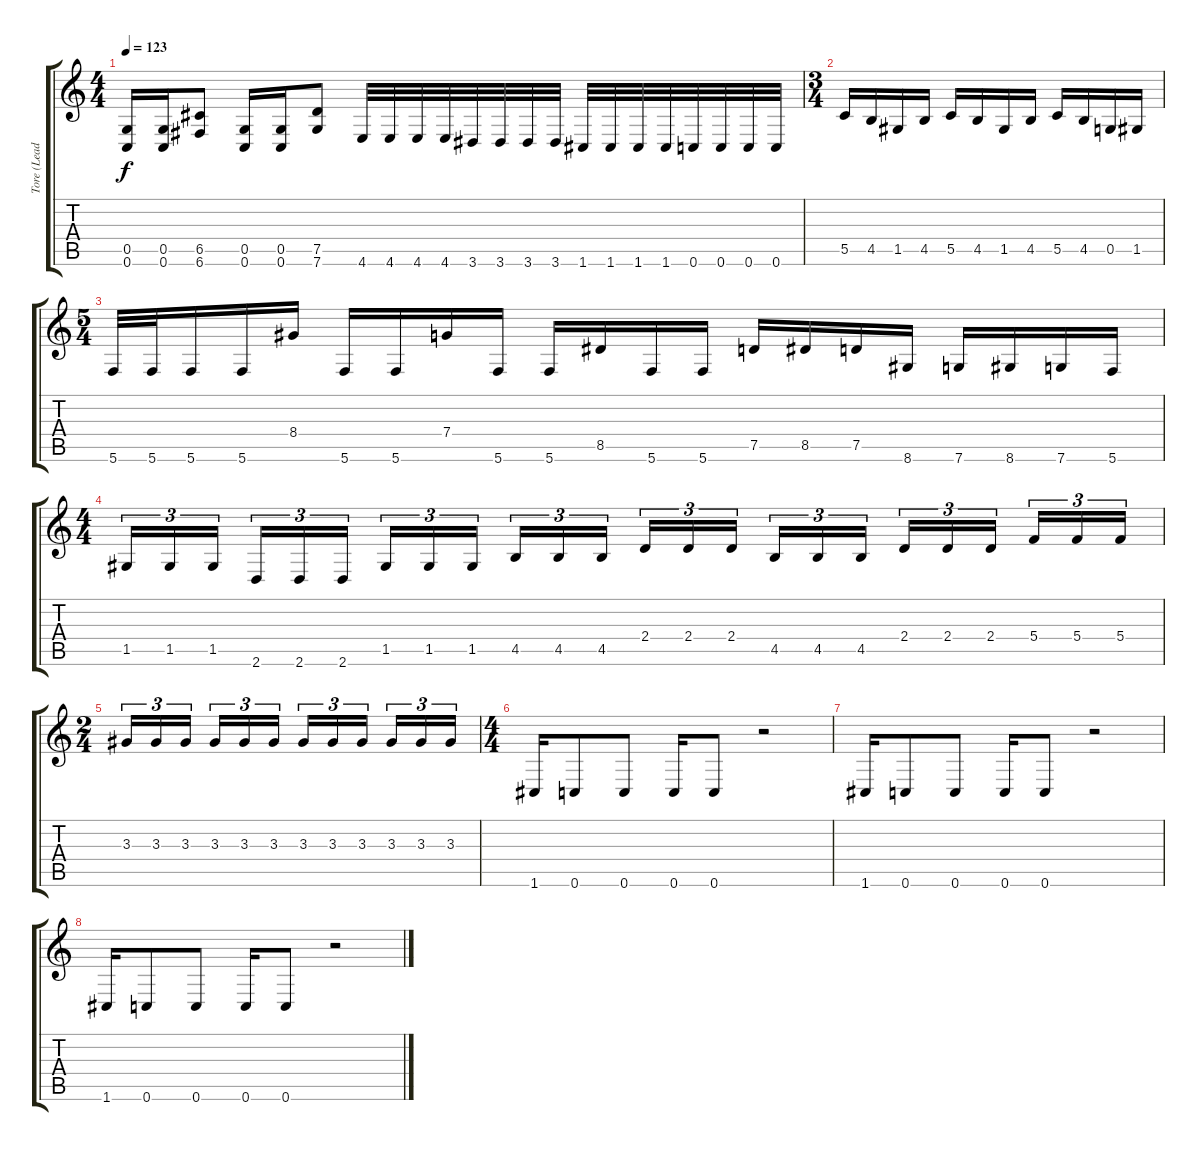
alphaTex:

\track ("Tore (Lead Guitar) " "Tore (Lead") {instrument distortionguitar}
\staff {score tabs}
\tuning (D4 A3 F3 C3 G2 C2) {hide}
\ts (4 4)
\tempo 123
\clef g2
\ks c
(0.5 0.6).16{dy f} (0.5 0.6).16 (6.5 6.6).8 (0.5 0.6).16 (0.5 0.6).16 (7.5 7.6).8 4.6.32 4.6.32 4.6.32 4.6.32 3.6.32 3.6.32 3.6.32 3.6.32 1.6.32 1.6.32 1.6.32 1.6.32 0.6.32 0.6.32 0.6.32 0.6.32 |
\ts (3 4)
5.5.16 4.5.16 1.5.16 4.5.16 5.5.16 4.5.16 1.5.16 4.5.16 5.5.16 4.5.16 0.5.16 1.5.16 |
\ts (5 4)
5.6.32 5.6.32 5.6.16 5.6.16 8.4.16 5.6.16 5.6.16 7.4.16 5.6.16 5.6.16 8.5.16 5.6.16 5.6.16 7.5.16 8.5.16 7.5.16 8.6.16 7.6.16 8.6.16 7.6.16 5.6.16 |
\ts (4 4)
1.5.16{tu (3 2)} 1.5.16{tu (3 2)} 1.5.16{tu (3 2) beam splitsecondary} 2.6.16{tu (3 2)} 2.6.16{tu (3 2)} 2.6.16{tu (3 2)} 1.5.16{tu (3 2)} 1.5.16{tu (3 2)} 1.5.16{tu (3 2) beam splitsecondary} 4.5.16{tu (3 2)} 4.5.16{tu (3 2)} 4.5.16{tu (3 2)} 2.4.16{tu (3 2)} 2.4.16{tu (3 2)} 2.4.16{tu (3 2) beam splitsecondary} 4.5.16{tu (3 2)} 4.5.16{tu (3 2)} 4.5.16{tu (3 2)} 2.4.16{tu (3 2)} 2.4.16{tu (3 2)} 2.4.16{tu (3 2) beam splitsecondary} 5.4.16{tu (3 2)} 5.4.16{tu (3 2)} 5.4.16{tu (3 2)} |
\ts (2 4)
3.3.16{tu (3 2)} 3.3.16{tu (3 2)} 3.3.16{tu (3 2) beam splitsecondary} 3.3.16{tu (3 2)} 3.3.16{tu (3 2)} 3.3.16{tu (3 2)} 3.3.16{tu (3 2)} 3.3.16{tu (3 2)} 3.3.16{tu (3 2) beam splitsecondary} 3.3.16{tu (3 2)} 3.3.16{tu (3 2)} 3.3.16{tu (3 2)} |
\ts (4 4)
1.6.16 0.6.8 0.6.8 0.6.16 0.6.8 r.2 |
1.6.16 0.6.8 0.6.8 0.6.16 0.6.8 r.2 |
1.6.16 0.6.8 0.6.8 0.6.16 0.6.8 r.2
